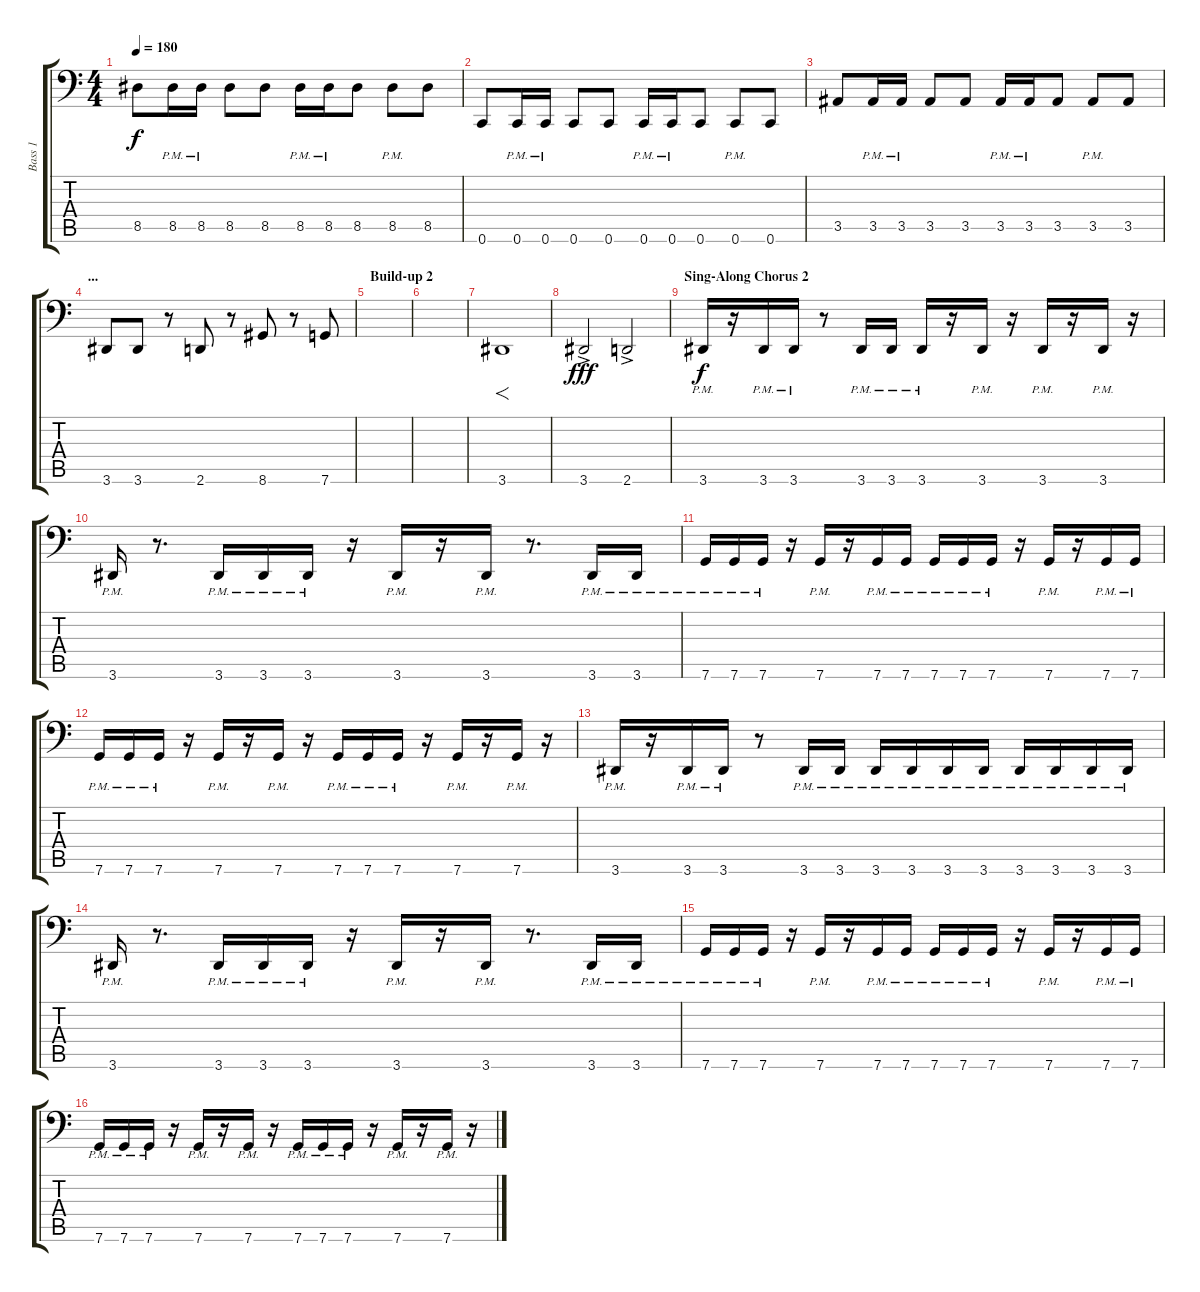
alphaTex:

\track ("Bass 1" "Bass 1") {instrument electricbasspick}
\staff {score tabs}
\tuning (D3 A2 F2 C2 G1 C1) {hide}
\ts (4 4)
\tempo 180
\clef f4
\ks c
8.5.8{dy f} 8.5{pm}.16 8.5{pm}.16 8.5.8 8.5.8 8.5{pm}.16 8.5{pm}.16 8.5.8 8.5{pm}.8 8.5.8 |
0.6.8 0.6{pm}.16 0.6{pm}.16 0.6.8 0.6.8 0.6{pm}.16 0.6{pm}.16 0.6.8 0.6{pm}.8 0.6.8 |
3.5.8 3.5{pm}.16 3.5{pm}.16 3.5.8 3.5.8 3.5{pm}.16 3.5{pm}.16 3.5.8 3.5{pm}.8 3.5.8 |
\section ("" "...")
3.6.8 3.6.8 r.8 2.6.8 r.8 8.6.8 r.8 7.6.8 |
\section ("" "Build-up 2")
|
|
3.6.1{f} |
3.6{ac}.2{dy fff} 2.6{ac}.2 |
\section ("" "Sing-Along Chorus 2")
3.6{pm}.16{dy f} r.16 3.6{pm}.16 3.6{pm}.16 r.8 3.6{pm}.16 3.6{pm}.16 3.6{pm}.16 r.16 3.6{pm}.16 r.16 3.6{pm}.16 r.16 3.6{pm}.16 r.16 |
3.6{pm}.16 r.8{d} 3.6{pm}.16 3.6{pm}.16 3.6{pm}.16 r.16 3.6{pm}.16 r.16 3.6{pm}.16 r.8{d} 3.6{pm}.16 3.6{pm}.16 |
7.6{pm}.16 7.6{pm}.16 7.6{pm}.16 r.16 7.6{pm}.16 r.16 7.6{pm}.16 7.6{pm}.16 7.6{pm}.16 7.6{pm}.16 7.6{pm}.16 r.16 7.6{pm}.16 r.16 7.6{pm}.16 7.6{pm}.16 |
7.6{pm}.16 7.6{pm}.16 7.6{pm}.16 r.16 7.6{pm}.16 r.16 7.6{pm}.16 r.16 7.6{pm}.16 7.6{pm}.16 7.6{pm}.16 r.16 7.6{pm}.16 r.16 7.6{pm}.16 r.16 |
3.6{pm}.16 r.16 3.6{pm}.16 3.6{pm}.16 r.8 3.6{pm}.16 3.6{pm}.16 3.6{pm}.16 3.6{pm}.16 3.6{pm}.16 3.6{pm}.16 3.6{pm}.16 3.6{pm}.16 3.6{pm}.16 3.6{pm}.16 |
3.6{pm}.16 r.8{d} 3.6{pm}.16 3.6{pm}.16 3.6{pm}.16 r.16 3.6{pm}.16 r.16 3.6{pm}.16 r.8{d} 3.6{pm}.16 3.6{pm}.16 |
7.6{pm}.16 7.6{pm}.16 7.6{pm}.16 r.16 7.6{pm}.16 r.16 7.6{pm}.16 7.6{pm}.16 7.6{pm}.16 7.6{pm}.16 7.6{pm}.16 r.16 7.6{pm}.16 r.16 7.6{pm}.16 7.6{pm}.16 |
7.6{pm}.16 7.6{pm}.16 7.6{pm}.16 r.16 7.6{pm}.16 r.16 7.6{pm}.16 r.16 7.6{pm}.16 7.6{pm}.16 7.6{pm}.16 r.16 7.6{pm}.16 r.16 7.6{pm}.16 r.16
